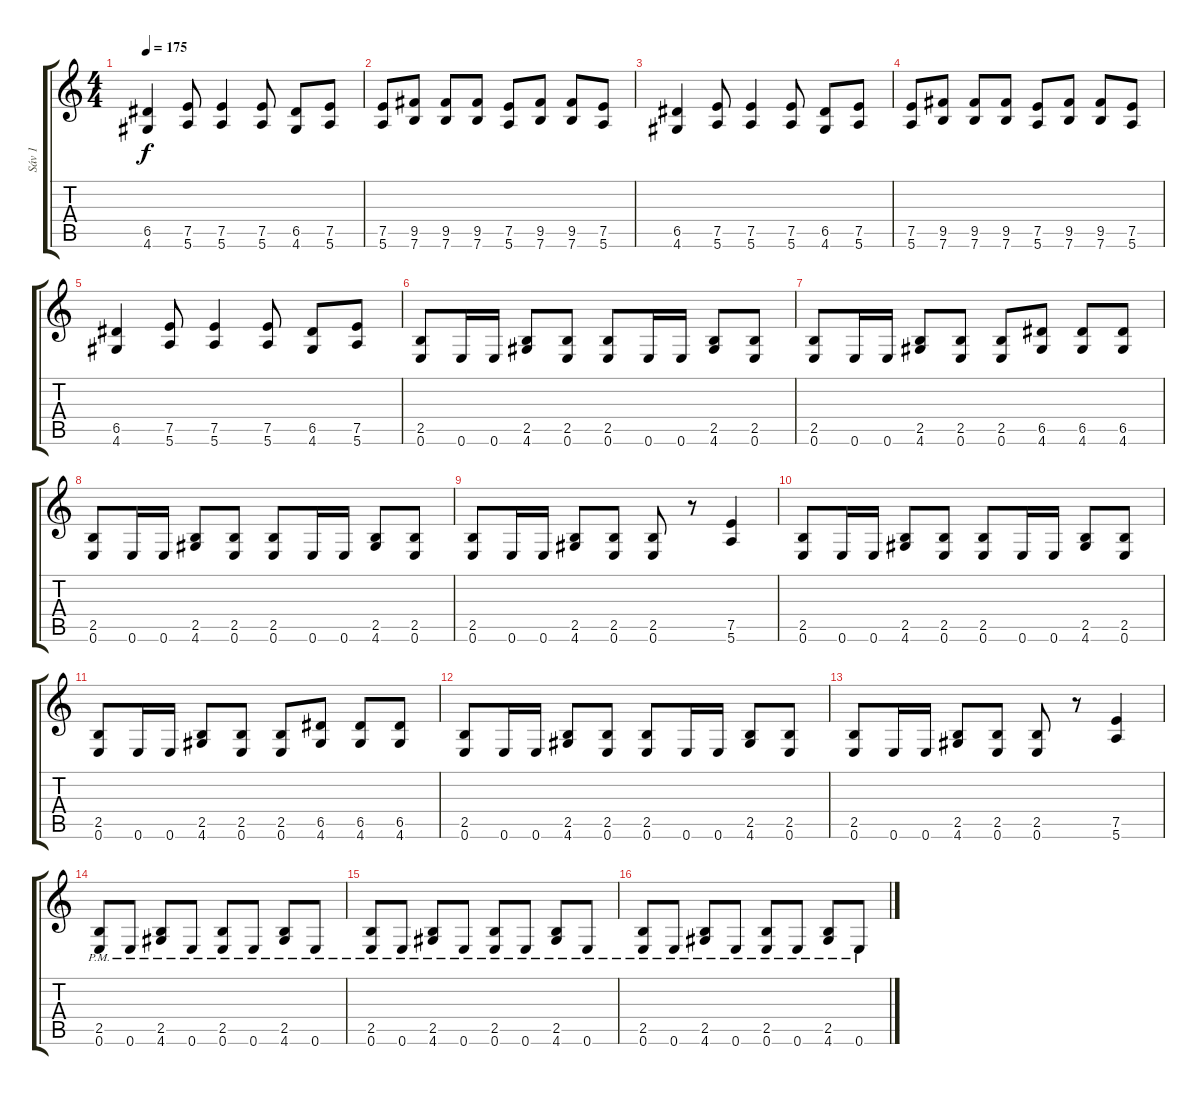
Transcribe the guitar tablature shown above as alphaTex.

\track ("Sáv 1" "Sáv 1") {instrument distortionguitar}
\staff {score tabs}
\tuning (E4 B3 G3 D3 A2 E2) {hide}
\ts (4 4)
\tempo 175
\clef g2
\ks c
(6.5 4.6).4{dy f} (7.5 5.6).8 (7.5 5.6).4 (7.5 5.6).8 (6.5 4.6).8 (7.5 5.6).8 |
(7.5 5.6).8 (9.5 7.6).8 (9.5 7.6).8 (9.5 7.6).8 (7.5 5.6).8 (9.5 7.6).8 (9.5 7.6).8 (7.5 5.6).8 |
(6.5 4.6).4 (7.5 5.6).8 (7.5 5.6).4 (7.5 5.6).8 (6.5 4.6).8 (7.5 5.6).8 |
(7.5 5.6).8 (9.5 7.6).8 (9.5 7.6).8 (9.5 7.6).8 (7.5 5.6).8 (9.5 7.6).8 (9.5 7.6).8 (7.5 5.6).8 |
(6.5 4.6).4 (7.5 5.6).8 (7.5 5.6).4 (7.5 5.6).8 (6.5 4.6).8 (7.5 5.6).8 |
(2.5 0.6).8 0.6.16 0.6.16 (2.5 4.6).8 (2.5 0.6).8 (2.5 0.6).8 0.6.16 0.6.16 (2.5 4.6).8 (2.5 0.6).8 |
(2.5 0.6).8 0.6.16 0.6.16 (2.5 4.6).8 (2.5 0.6).8 (2.5 0.6).8 (6.5 4.6).8 (6.5 4.6).8 (6.5 4.6).8 |
(2.5 0.6).8 0.6.16 0.6.16 (2.5 4.6).8 (2.5 0.6).8 (2.5 0.6).8 0.6.16 0.6.16 (2.5 4.6).8 (2.5 0.6).8 |
(2.5 0.6).8 0.6.16 0.6.16 (2.5 4.6).8 (2.5 0.6).8 (2.5 0.6).8 r.8 (7.5 5.6).4 |
(2.5 0.6).8 0.6.16 0.6.16 (2.5 4.6).8 (2.5 0.6).8 (2.5 0.6).8 0.6.16 0.6.16 (2.5 4.6).8 (2.5 0.6).8 |
(2.5 0.6).8 0.6.16 0.6.16 (2.5 4.6).8 (2.5 0.6).8 (2.5 0.6).8 (6.5 4.6).8 (6.5 4.6).8 (6.5 4.6).8 |
(2.5 0.6).8 0.6.16 0.6.16 (2.5 4.6).8 (2.5 0.6).8 (2.5 0.6).8 0.6.16 0.6.16 (2.5 4.6).8 (2.5 0.6).8 |
(2.5 0.6).8 0.6.16 0.6.16 (2.5 4.6).8 (2.5 0.6).8 (2.5 0.6).8 r.8 (7.5 5.6).4 |
(2.5 0.6{pm}).8 0.6{pm}.8 (2.5 4.6{pm}).8 0.6{pm}.8 (2.5 0.6{pm}).8 0.6{pm}.8 (2.5 4.6{pm}).8 0.6{pm}.8 |
(2.5 0.6{pm}).8 0.6{pm}.8 (2.5 4.6{pm}).8 0.6{pm}.8 (2.5 0.6{pm}).8 0.6{pm}.8 (2.5 4.6{pm}).8 0.6{pm}.8 |
(2.5 0.6{pm}).8 0.6{pm}.8 (2.5 4.6{pm}).8 0.6{pm}.8 (2.5 0.6{pm}).8 0.6{pm}.8 (2.5 4.6{pm}).8 0.6{pm}.8
